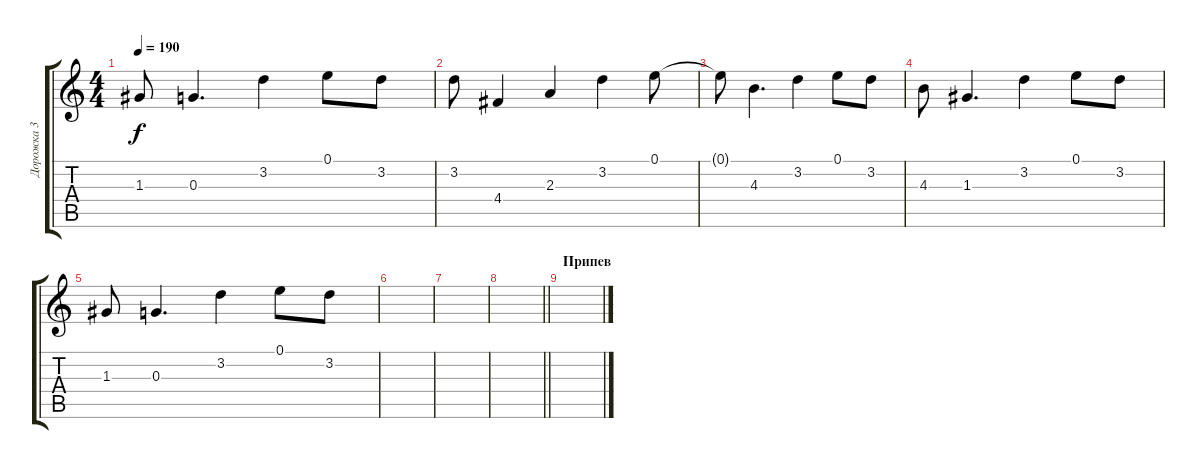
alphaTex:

\track ("Дорожка 3" "Дорожка 3") {instrument electricguitarclean}
\staff {score tabs}
\tuning (E4 B3 G3 D3 A2 E2) {hide}
\ts (4 4)
\tempo 190
\clef g2
\ks c
1.3.8{dy f} 0.3.4{d} 3.2.4 0.1.8 3.2.8 |
3.2.8 4.4.4 2.3.4 3.2.4 0.1.8 |
0.1{t}.8 4.3.4{d} 3.2.4 0.1.8 3.2.8 |
4.3.8 1.3.4{d} 3.2.4 0.1.8 3.2.8 |
1.3.8 0.3.4{d} 3.2.4 0.1.8 3.2.8 |
|
|
\barLineRight lightlight
|
\section ("" "Припев")
